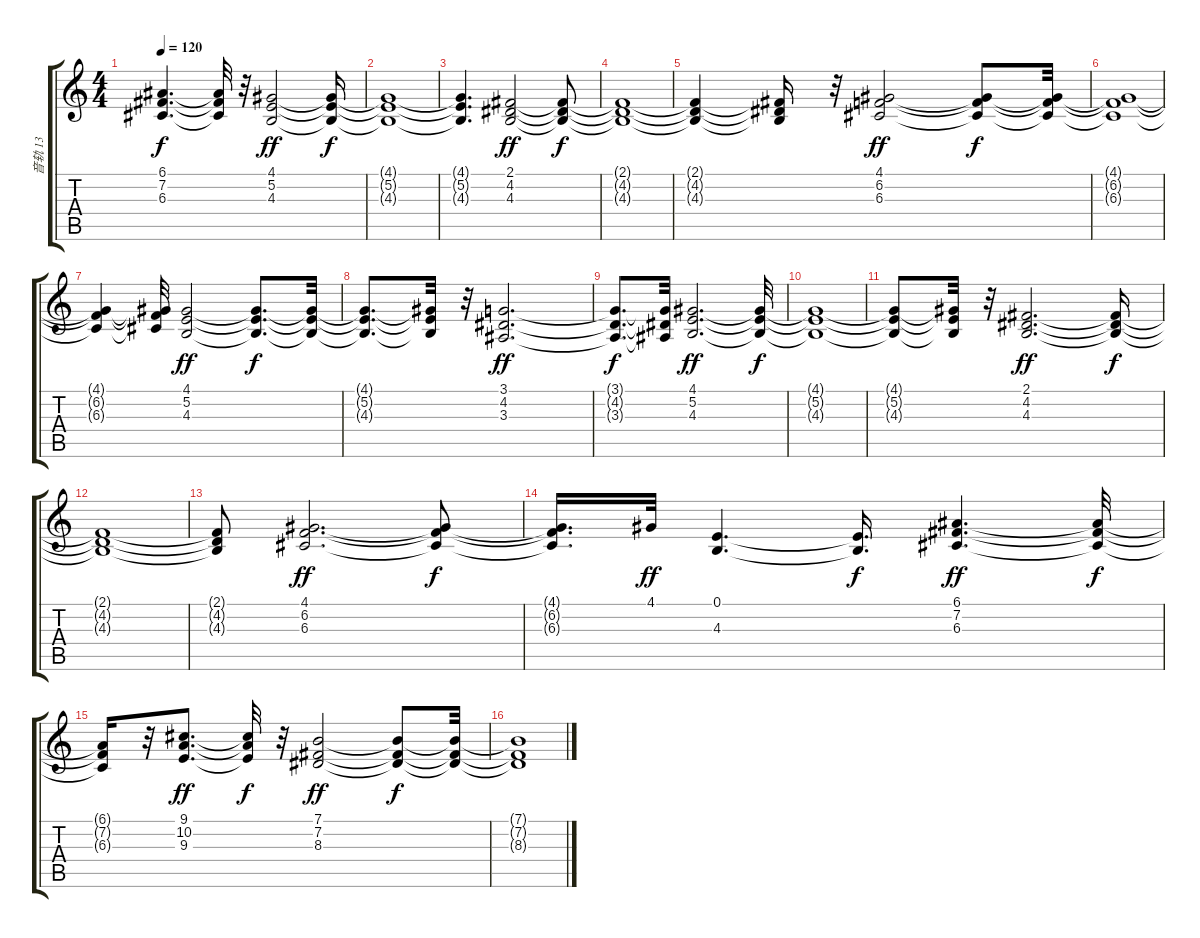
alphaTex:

\track ("音轨 13" "音轨 13") {instrument pad2warm}
\staff {score tabs}
\tuning (E4 B3 G3 D3 A2 E2) {hide}
\ts (4 4)
\tempo 120
\clef g2
\ks c
(6.1{t} 7.2{t} 6.3{t}).4{d dy f} (6.1{t} 7.2{t} 6.3{t}).32 r.32 (4.1 5.2 4.3).2{dy ff} (4.1{t} 5.2{t} 4.3{t}).16{dy f} |
(4.1{t} 5.2{t} 4.3{t}).1 |
(4.1{t} 5.2{t} 4.3{t}).4{d} (2.1 4.2 4.3).2{dy ff} (2.1{t} 4.2{t} 4.3{t}).8{dy f} |
(2.1{t} 4.2{t} 4.3{t}).1 |
(2.1{t} 4.2{t} 4.3{t}).4 (2.1{t} 4.2{t} 4.3{t}).16 r.32 (4.1 6.2 6.3).2{dy ff} (4.1{t} 6.2{t} 6.3{t}).8{dy f} (4.1{t} 6.2{t} 6.3{t}).32 |
(4.1{t} 6.2{t} 6.3{t}).1 |
(4.1{t} 6.2{t} 6.3{t}).4 (4.1{t} 6.2{t} 6.3{t}).32 (4.1 5.2 4.3).2{dy ff} (4.1{t} 5.2{t} 4.3{t}).8{d dy f} (4.1{t} 5.2{t} 4.3{t}).32 |
(4.1{t} 5.2{t} 4.3{t}).8{d} (4.1{t} 5.2{t} 4.3{t}).32 r.32 (3.1 4.2 3.3).2{d dy ff} |
(3.1{t} 4.2{t} 3.3{t}).8{d dy f} (3.1{t} 4.2{t} 3.3{t}).32 (4.1 5.2 4.3).2{d dy ff} (4.1{t} 5.2{t} 4.3{t}).32{dy f} |
(4.1{t} 5.2{t} 4.3{t}).1 |
(4.1{t} 5.2{t} 4.3{t}).8 (4.1{t} 5.2{t} 4.3{t}).32 r.32 (2.1 4.2 4.3).2{d dy ff} (2.1{t} 4.2{t} 4.3{t}).16{dy f} |
(2.1{t} 4.2{t} 4.3{t}).1 |
(2.1{t} 4.2{t} 4.3{t}).8 (4.1 6.2 6.3).2{d dy ff} (4.1{t} 6.2{t} 6.3{t}).8{dy f} |
(4.1{t} 6.2{t} 6.3{t}).16{d} 4.1.32{dy ff} (0.1 4.3).4{d} (0.1{t} 4.3{t}).16{d dy f} (6.1 7.2 6.3).4{d dy ff} (6.1{t} 7.2{t} 6.3{t}).32{dy f} |
(6.1{t} 7.2{t} 6.3{t}).16 r.32 (9.1 10.2 9.3).8{d dy ff} (9.1{t} 10.2{t} 9.3{t}).32{dy f} r.32 (7.1 7.2 8.3).2{dy ff} (7.1{t} 7.2{t} 8.3{t}).8{dy f} (7.1{t} 7.2{t} 8.3{t}).32 |
(7.1{t} 7.2{t} 8.3{t}).1
